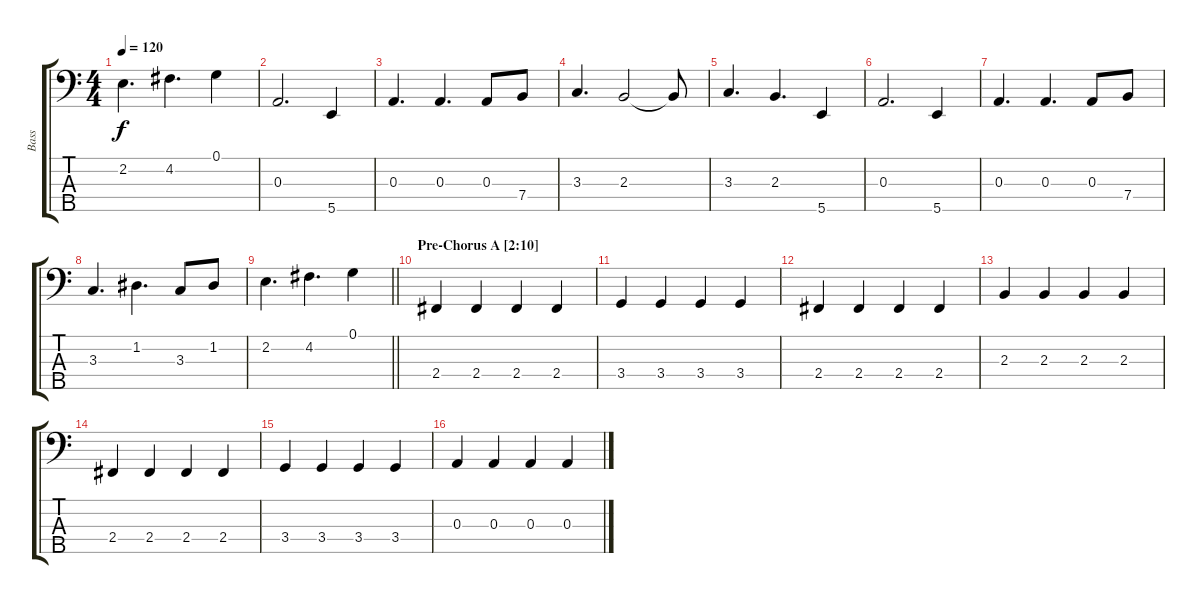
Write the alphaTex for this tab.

\track ("Bass" "Bass") {instrument electricbassfinger}
\staff {score tabs}
\tuning (G2 D2 A1 E1 B0) {hide}
\ts (4 4)
\tempo 120
\clef f4
\ks c
2.2.4{d dy f} 4.2.4{d} 0.1.4 |
0.3.2{d} 5.5.4 |
0.3.4{d} 0.3.4{d} 0.3.8 7.4.8 |
3.3.4{d} 2.3.2 2.3{t}.8 |
3.3.4{d} 2.3.4{d} 5.5.4 |
0.3.2{d} 5.5.4 |
0.3.4{d} 0.3.4{d} 0.3.8 7.4.8 |
3.3.4{d} 1.2.4{d} 3.3.8 1.2.8 |
\barLineRight lightlight
2.2.4{d} 4.2.4{d} 0.1.4 |
\section ("" "Pre-Chorus A [2:10]")
2.4.4 2.4.4 2.4.4 2.4.4 |
3.4.4 3.4.4 3.4.4 3.4.4 |
2.4.4 2.4.4 2.4.4 2.4.4 |
2.3.4 2.3.4 2.3.4 2.3.4 |
2.4.4 2.4.4 2.4.4 2.4.4 |
3.4.4 3.4.4 3.4.4 3.4.4 |
0.3.4 0.3.4 0.3.4 0.3.4
